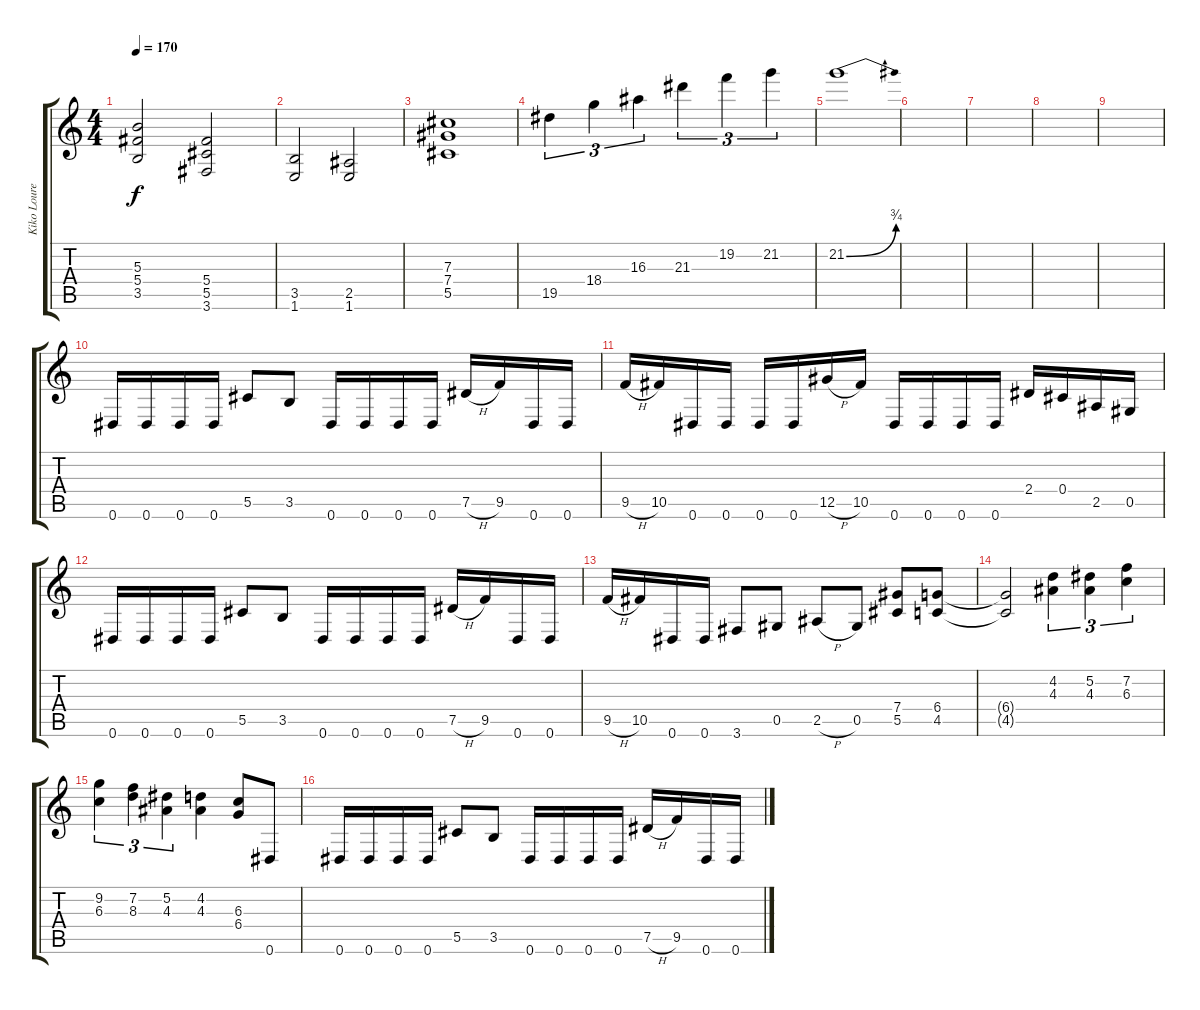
\track ("Kiko Loureiro" "Kiko Loure") {instrument distortionguitar}
\staff {score tabs}
\tuning (Eb4 Bb3 Gb3 Db3 Ab2 Eb2) {hide}
\ts (4 4)
\tempo 170
\clef g2
\ks c
(5.3 5.4 3.5).2{dy f} (5.4 5.5 3.6).2 |
(3.5 1.6).2 (2.5 1.6).2 |
(7.3 7.4 5.5).1 |
19.5.4{tu (3 2)} 18.4.4{tu (3 2)} 16.3.4{tu (3 2)} 21.3.4{tu (3 2)} 19.2.4{tu (3 2)} 21.2.4{tu (3 2)} |
21.2{be (bend 0 0 60 3)}.1 |
|
|
|
|
0.6.16 0.6.16 0.6.16 0.6.16 5.5.8 3.5.8 0.6.16 0.6.16 0.6.16 0.6.16 7.5{h}.16 9.5.16 0.6.16 0.6.16 |
9.5{h}.16 10.5.16 0.6.16 0.6.16 0.6.16 0.6.16 12.5{h}.16 10.5.16 0.6.16 0.6.16 0.6.16 0.6.16 2.4.16 0.4.16 2.5.16 0.5.16 |
0.6.16 0.6.16 0.6.16 0.6.16 5.5.8 3.5.8 0.6.16 0.6.16 0.6.16 0.6.16 7.5{h}.16 9.5.16 0.6.16 0.6.16 |
9.5{h}.16 10.5.16 0.6.16 0.6.16 3.6.8 0.5.8 2.5{h}.8 0.5.8 (7.4 5.5).8 (6.4 4.5).8 |
(6.4{t} 4.5{t}).2 (4.2 4.3).4{tu (3 2)} (5.2 4.3).4{tu (3 2)} (7.2 6.3).4{tu (3 2)} |
(9.2 6.3).4{tu (3 2)} (7.2 8.3).4{tu (3 2)} (5.2 4.3).4{tu (3 2)} (4.2 4.3).4 (6.3 6.4).8 0.6.8 |
0.6.16 0.6.16 0.6.16 0.6.16 5.5.8 3.5.8 0.6.16 0.6.16 0.6.16 0.6.16 7.5{h}.16 9.5.16 0.6.16 0.6.16
